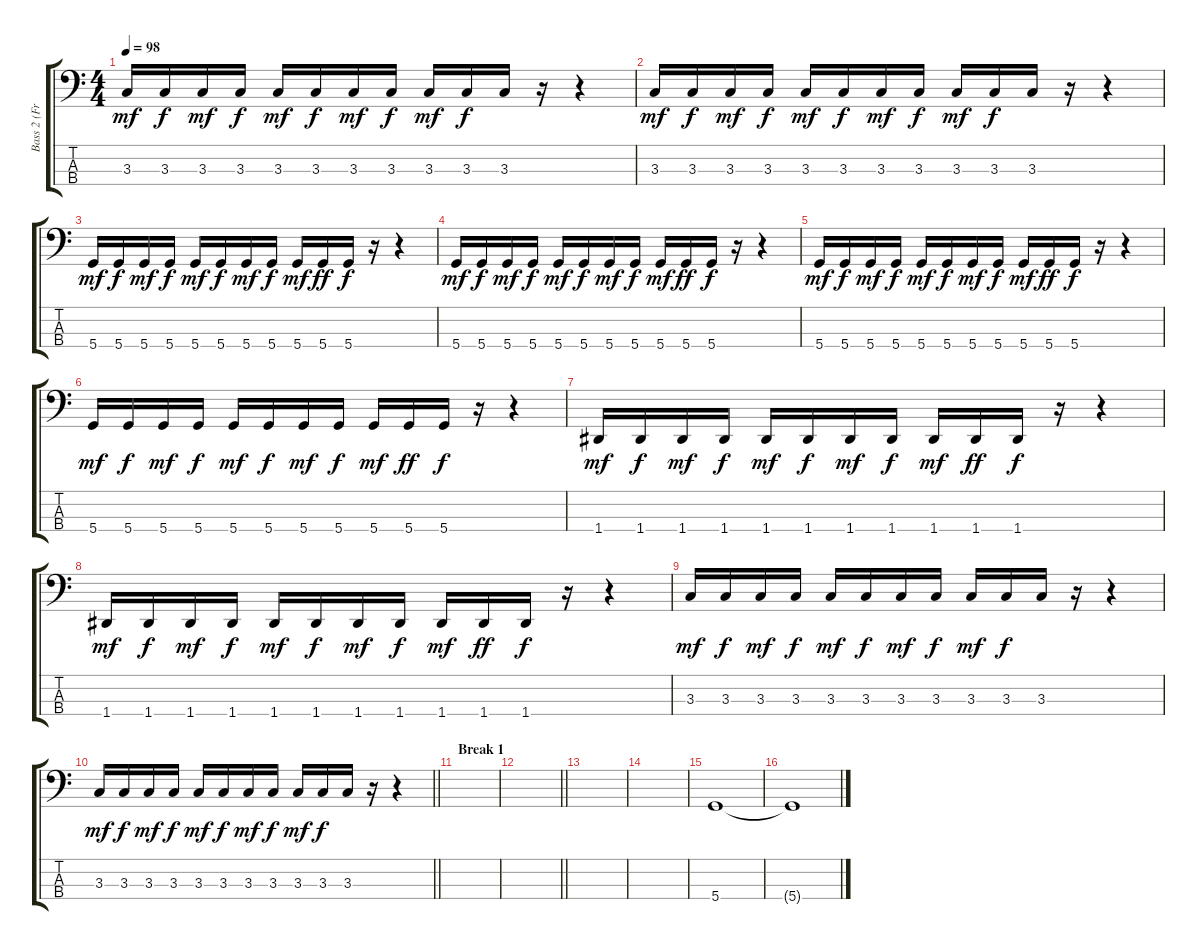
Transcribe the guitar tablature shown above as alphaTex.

\track ("Bass 2 (FrBass)" "Bass 2 (Fr") {instrument fretlessbass}
\staff {score tabs}
\tuning (G2 D2 A1 D1) {hide}
\ts (4 4)
\tempo 98
\clef f4
\ks c
3.3.16{dy mf} 3.3.16{dy f} 3.3.16{dy mf} 3.3.16{dy f} 3.3.16{dy mf} 3.3.16{dy f} 3.3.16{dy mf} 3.3.16{dy f} 3.3.16{dy mf} 3.3.16{dy f} 3.3.16 r.16 r.4 |
3.3.16{dy mf} 3.3.16{dy f} 3.3.16{dy mf} 3.3.16{dy f} 3.3.16{dy mf} 3.3.16{dy f} 3.3.16{dy mf} 3.3.16{dy f} 3.3.16{dy mf} 3.3.16{dy f} 3.3.16 r.16 r.4 |
5.4.16{dy mf} 5.4.16{dy f} 5.4.16{dy mf} 5.4.16{dy f} 5.4.16{dy mf} 5.4.16{dy f} 5.4.16{dy mf} 5.4.16{dy f} 5.4.16{dy mf} 5.4.16{dy ff} 5.4.16{dy f} r.16 r.4 |
5.4.16{dy mf} 5.4.16{dy f} 5.4.16{dy mf} 5.4.16{dy f} 5.4.16{dy mf} 5.4.16{dy f} 5.4.16{dy mf} 5.4.16{dy f} 5.4.16{dy mf} 5.4.16{dy ff} 5.4.16{dy f} r.16 r.4 |
5.4.16{dy mf} 5.4.16{dy f} 5.4.16{dy mf} 5.4.16{dy f} 5.4.16{dy mf} 5.4.16{dy f} 5.4.16{dy mf} 5.4.16{dy f} 5.4.16{dy mf} 5.4.16{dy ff} 5.4.16{dy f} r.16 r.4 |
5.4.16{dy mf} 5.4.16{dy f} 5.4.16{dy mf} 5.4.16{dy f} 5.4.16{dy mf} 5.4.16{dy f} 5.4.16{dy mf} 5.4.16{dy f} 5.4.16{dy mf} 5.4.16{dy ff} 5.4.16{dy f} r.16 r.4 |
1.4.16{dy mf} 1.4.16{dy f} 1.4.16{dy mf} 1.4.16{dy f} 1.4.16{dy mf} 1.4.16{dy f} 1.4.16{dy mf} 1.4.16{dy f} 1.4.16{dy mf} 1.4.16{dy ff} 1.4.16{dy f} r.16 r.4 |
1.4.16{dy mf} 1.4.16{dy f} 1.4.16{dy mf} 1.4.16{dy f} 1.4.16{dy mf} 1.4.16{dy f} 1.4.16{dy mf} 1.4.16{dy f} 1.4.16{dy mf} 1.4.16{dy ff} 1.4.16{dy f} r.16 r.4 |
3.3.16{dy mf} 3.3.16{dy f} 3.3.16{dy mf} 3.3.16{dy f} 3.3.16{dy mf} 3.3.16{dy f} 3.3.16{dy mf} 3.3.16{dy f} 3.3.16{dy mf} 3.3.16{dy f} 3.3.16 r.16 r.4 |
\barLineRight lightlight
3.3.16{dy mf} 3.3.16{dy f} 3.3.16{dy mf} 3.3.16{dy f} 3.3.16{dy mf} 3.3.16{dy f} 3.3.16{dy mf} 3.3.16{dy f} 3.3.16{dy mf} 3.3.16{dy f} 3.3.16 r.16 r.4 |
\section ("" "Break 1")
|
\barLineRight lightlight
|
|
|
5.4.1 |
5.4{t}.1
